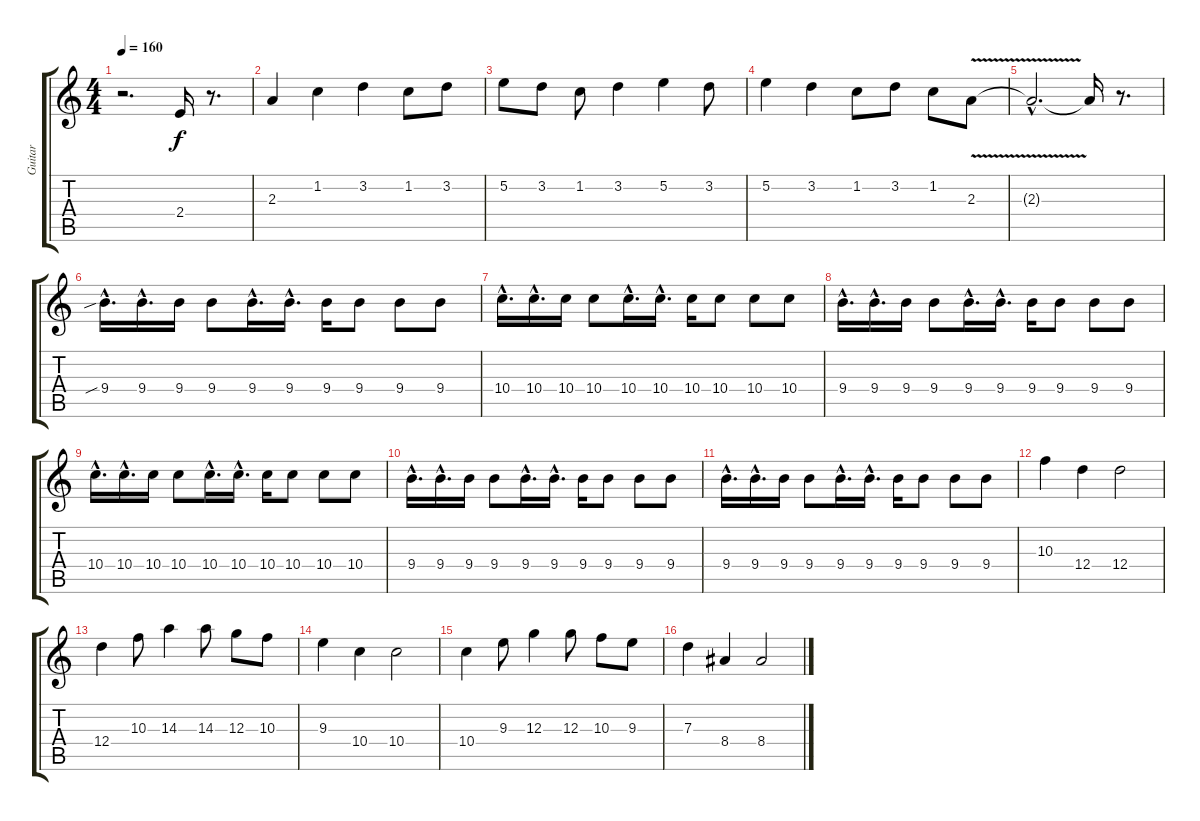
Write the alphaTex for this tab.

\track ("Guitar" "Guitar") {instrument overdrivenguitar}
\staff {score tabs}
\tuning (E4 B3 G3 D3 A2 E2) {hide}
\ts (4 4)
\tempo 160
\clef g2
\ks c
r.2{d dy f} 2.4{t}.16 r.8{d} |
2.3.4{balance 16} 1.2.4 3.2.4 1.2.8 3.2.8 |
5.2.8 3.2.8 1.2.8 3.2.4 5.2.4 3.2.8 |
5.2.4 3.2.4 1.2.8 3.2.8 1.2.8 2.3{v}.8 |
2.3{hac t}.2{d} 2.3{t}.16 r.8{d} |
9.4{sib hac}.16{d volume 12 balance 8} 9.4{hac}.16{d} 9.4.16 9.4.8 9.4{hac}.16{d} 9.4{hac}.16{d} 9.4.16 9.4.8 9.4.8 9.4.8 |
10.4{hac}.16{d} 10.4{hac}.16{d} 10.4.16 10.4.8 10.4{hac}.16{d} 10.4{hac}.16{d} 10.4.16 10.4.8 10.4.8 10.4.8 |
9.4{hac}.16{d} 9.4{hac}.16{d} 9.4.16 9.4.8 9.4{hac}.16{d} 9.4{hac}.16{d} 9.4.16 9.4.8 9.4.8 9.4.8 |
10.4{hac}.16{d} 10.4{hac}.16{d} 10.4.16 10.4.8 10.4{hac}.16{d} 10.4{hac}.16{d} 10.4.16 10.4.8 10.4.8 10.4.8 |
9.4{hac}.16{d} 9.4{hac}.16{d} 9.4.16 9.4.8 9.4{hac}.16{d} 9.4{hac}.16{d} 9.4.16 9.4.8 9.4.8 9.4.8 |
9.4{hac}.16{d} 9.4{hac}.16{d} 9.4.16 9.4.8 9.4{hac}.16{d} 9.4{hac}.16{d} 9.4.16 9.4.8 9.4.8 9.4.8 |
10.3.4{volume 10} 12.4.4 12.4.2 |
12.4.4 10.3.8 14.3.4 14.3.8 12.3.8 10.3.8 |
9.3.4 10.4.4 10.4.2 |
10.4.4 9.3.8 12.3.4 12.3.8 10.3.8 9.3.8 |
7.3.4 8.4.4 8.4.2
